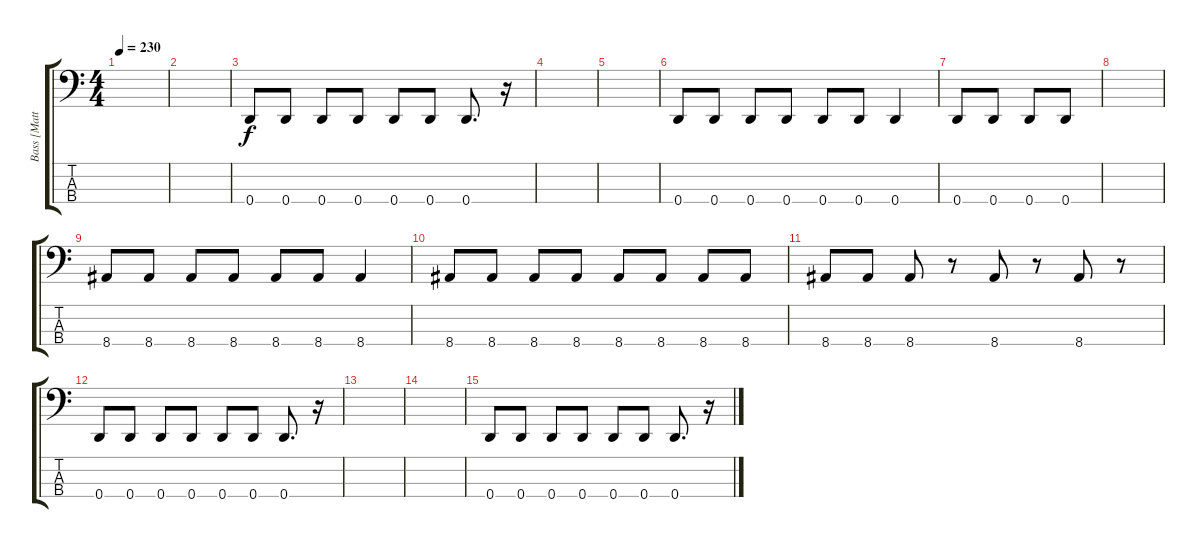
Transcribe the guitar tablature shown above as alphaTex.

\track ("Bass [Matt]" "Bass [Matt") {instrument electricbasspick}
\staff {score tabs}
\tuning (G2 D2 A1 D1) {hide}
\ts (4 4)
\tempo 230
\clef f4
\ks c
|
|
0.4.8 0.4.8 0.4.8 0.4.8 0.4.8 0.4.8 0.4.8{d} r.16 |
|
|
0.4.8 0.4.8 0.4.8 0.4.8 0.4.8 0.4.8 0.4.4 |
0.4.8 0.4.8 0.4.8 0.4.8 |
|
8.4.8 8.4.8 8.4.8 8.4.8 8.4.8 8.4.8 8.4.4 |
8.4.8 8.4.8 8.4.8 8.4.8 8.4.8 8.4.8 8.4.8 8.4.8 |
8.4.8 8.4.8 8.4.8 r.8 8.4.8 r.8 8.4.8 r.8 |
0.4.8 0.4.8 0.4.8 0.4.8 0.4.8 0.4.8 0.4.8{d} r.16 |
|
|
0.4.8 0.4.8 0.4.8 0.4.8 0.4.8 0.4.8 0.4.8{d} r.16
